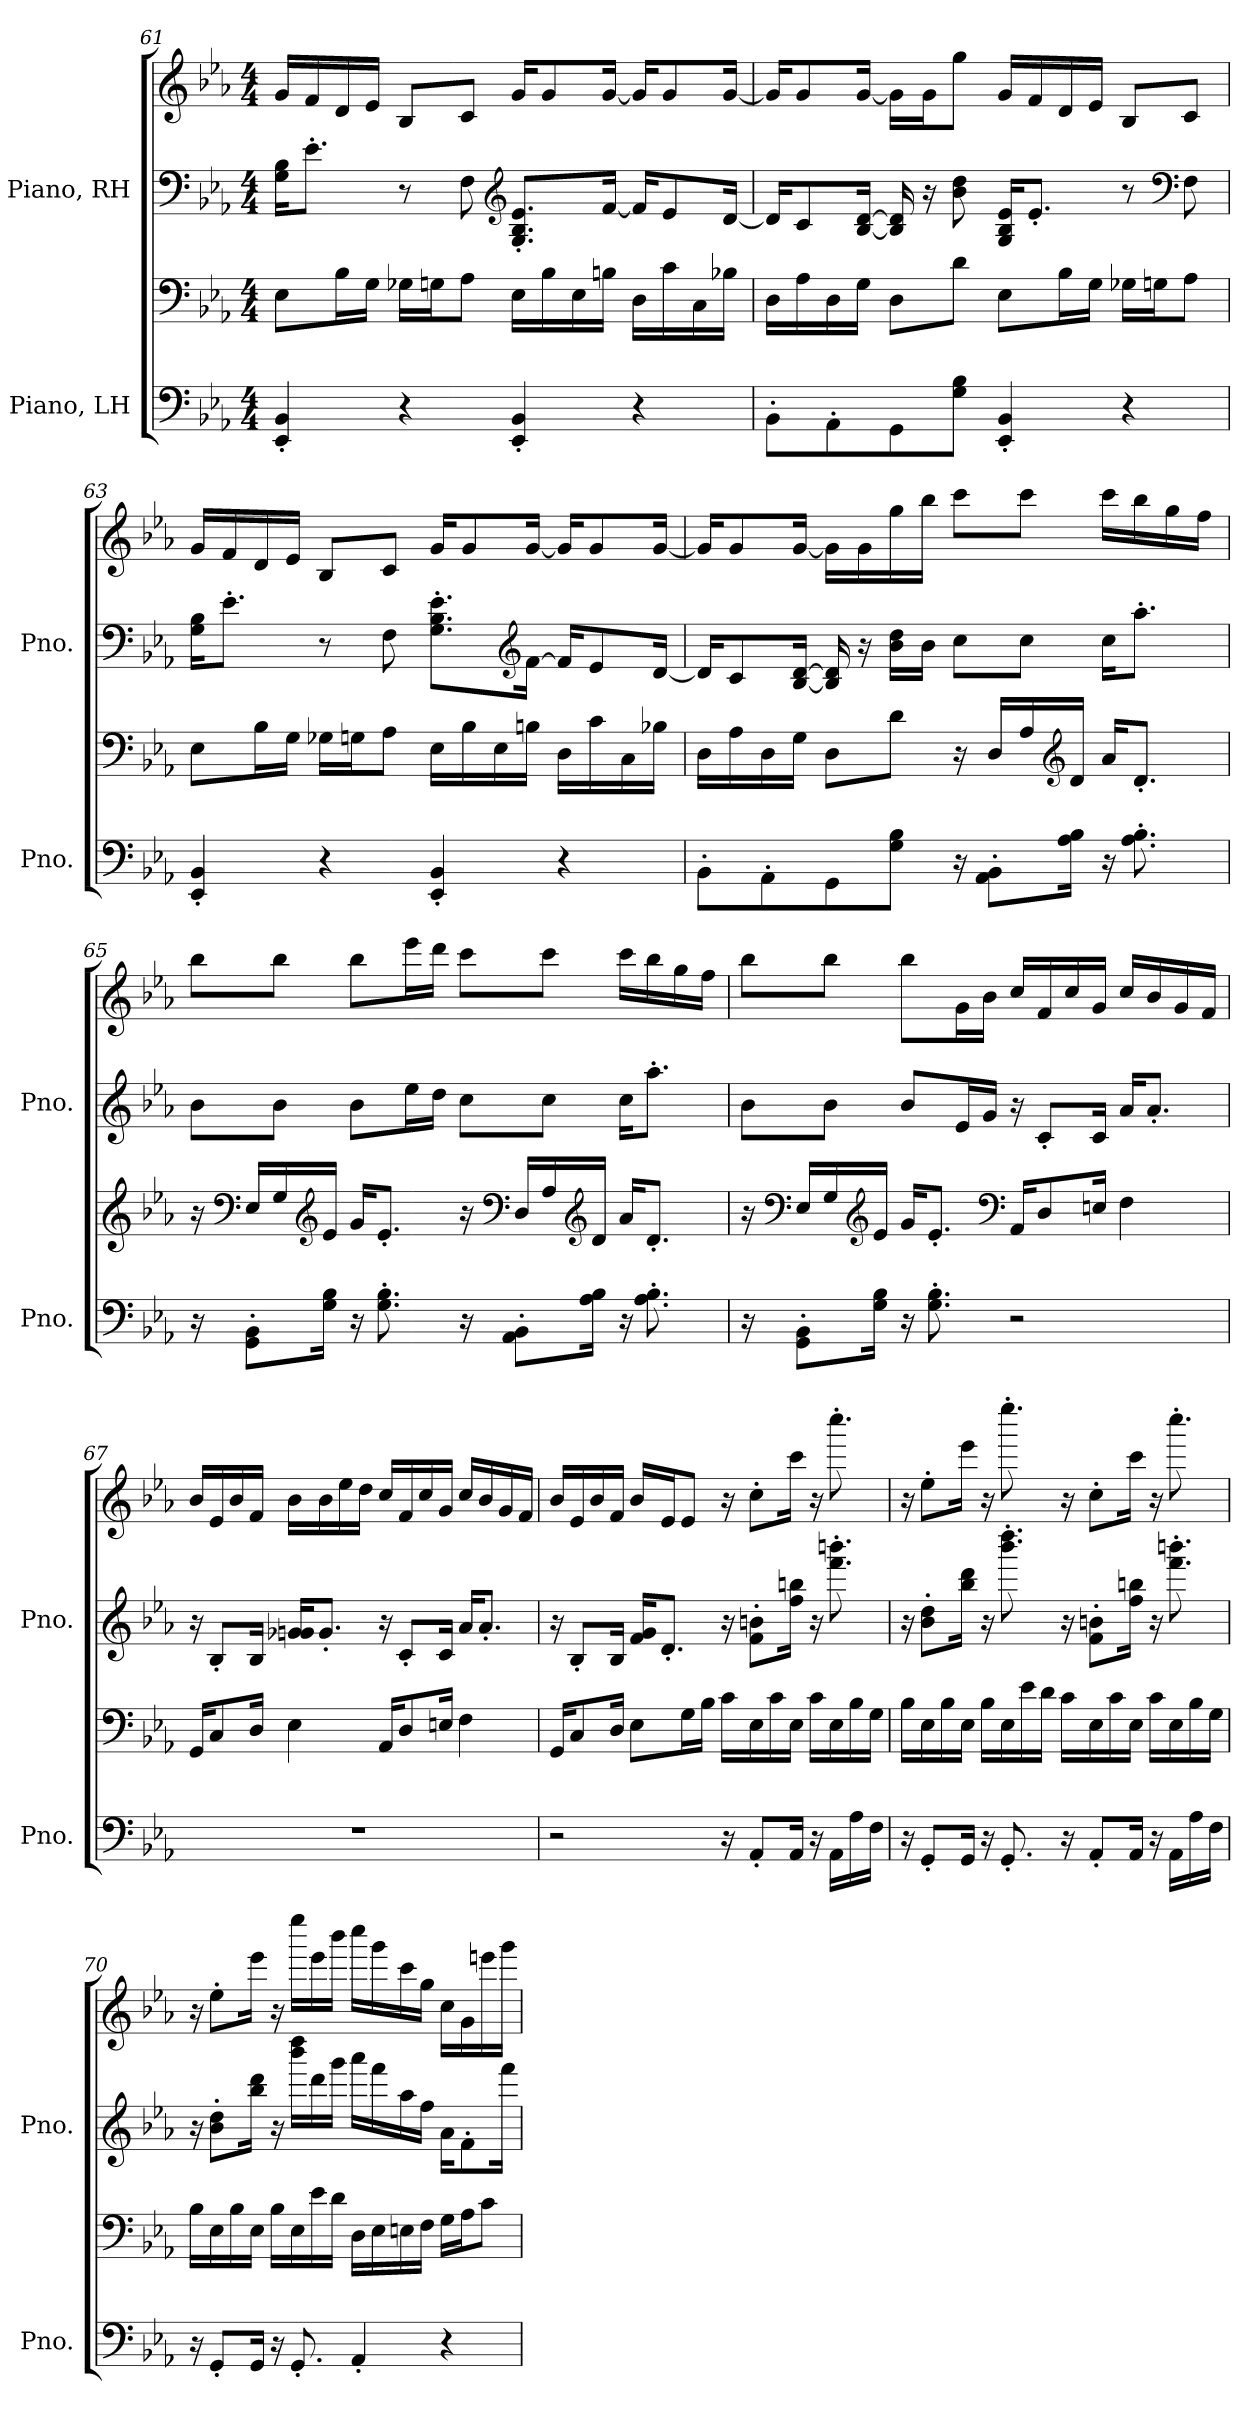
**kern	**kern	**kern	**kern
*part2	*part2	*part1	*part1
*staff4	*staff3	*staff2	*staff1
*I"Piano, LH	*	*I"Piano, RH	*
*I'Pno.	*	*I'Pno.	*
!!LO:LB:g=z
*clefF4	*clefF4	*clefF4	*clefG2
*k[b-e-a-]	*k[b-e-a-]	*k[b-e-a-]	*k[b-e-a-]
*M4/4	*M4/4	*M4/4	*M4/4
=61	=61	=61	=61
4EE-/' 4BB-/'	8E-\L	16G\ 16B-\KL	16g/LL
.	.	8.e-'\J	16f/
.	16B-\L	.	16d/
.	16G\JJ	.	16e-/JJ
4r	16G-X\LL	8r	8B-/L
.	16Gn\J	.	.
.	8A-\J	8F\	8c/J
*	*	*clefG2	*
4EE-/' 4BB-/'	16E-\LL	8.G/' 8.B-/' 8.e-/'L	16g/KL
.	16B-\	.	8g/
.	16E-\	.	.
.	16Bn\JJ	[16f/Jk	[16g/Jk
4r	16D\LL	16f/KL]	16g/KL]
.	16c\	8e-/	8g/
.	16C\	.	.
.	16B-X\JJ	[16d/Jk	[16g/Jk
=62	=62	=62	=62
8BB-'\L	16D\LL	16d/KL]	16g/KL]
.	16A-\	8c/	8g/
8AA-'\	16D\	.	.
.	16G\JJ	[16B-/ [16d/Jk	[16g/Jk
8GG\	8D\L	16B-/] 16d/]	16g\LL]
.	.	16r	16g\J
8G\ 8B-\J	8d\J	8b-\ 8dd\	8gg\J
4EE-/' 4BB-/'	8E-\L	16G/ 16B-/ 16e-/KL	16g/LL
.	.	8.e-'/J	16f/
.	16B-\L	.	16d/
.	16G\JJ	.	16e-/JJ
4r	16G-X\LL	8r	8B-/L
.	16Gn\J	.	.
*	*	*clefF4	*
.	8A-\J	8F\	8c/J
!!LO:PB:g=z
=63	=63	=63	=63
4EE-/' 4BB-/'	8E-\L	16G\ 16B-\KL	16g/LL
.	.	8.e-'\J	16f/
.	16B-\L	.	16d/
.	16G\JJ	.	16e-/JJ
4r	16G-X\LL	8r	8B-/L
.	16Gn\J	.	.
.	8A-\J	8F\	8c/J
4EE-/' 4BB-/'	16E-\LL	8.G\' 8.B-\' 8.e-\'L	16g/KL
.	16B-\	.	8g/
.	16E-\	.	.
*	*	*clefG2	*
.	16Bn\JJ	[16f\Jk	[16g/Jk
4r	16D\LL	16f/KL]	16g/KL]
.	16c\	8e-/	8g/
.	16C\	.	.
.	16B-X\JJ	[16d/Jk	[16g/Jk
=64	=64	=64	=64
8BB-'\L	16D\LL	16d/KL]	16g/KL]
.	16A-\	8c/	8g/
8AA-'\	16D\	.	.
.	16G\JJ	[16B-/ [16d/Jk	[16g/Jk
8GG\	8D\L	16B-/] 16d/]	16g\LL]
.	.	16r	16g\
8G\ 8B-\J	8d\J	16b-\ 16dd\LL	16gg\
.	.	16b-\JJ	16bb-\JJ
16r	16r	8cc\L	8ccc\L
8AA-\' 8BB-\'L	16D/LL	.	.
.	16A-/	8cc\J	8ccc\J
*	*clefG2	*	*
16A-\ 16B-\Jk	16d/JJ	.	.
16r	16a-/KL	16cc\KL	16ccc\LL
8.A-\' 8.B-\'	8.d'/J	8.aa-'\J	16bb-\
.	.	.	16gg\
.	.	.	16ff\JJ
!!LO:LB:g=z
=65	=65	=65	=65
16r	16r	8b-\L	8bb-\L
*	*clefF4	*	*
8GG\' 8BB-\'L	16E-/LL	.	.
.	16G/	8b-\J	8bb-\J
*	*clefG2	*	*
16G\ 16B-\Jk	16e-/JJ	.	.
16r	16g/KL	8b-\L	8bb-\L
8.G\' 8.B-\'	8.e-'/J	.	.
.	.	16ee-\L	16eee-\L
.	.	16dd\JJ	16ddd\JJ
16r	16r	8cc\L	8ccc\L
*	*clefF4	*	*
8AA-\' 8BB-\'L	16D/LL	.	.
.	16A-/	8cc\J	8ccc\J
*	*clefG2	*	*
16A-\ 16B-\Jk	16d/JJ	.	.
16r	16a-/KL	16cc\KL	16ccc\LL
8.A-\' 8.B-\'	8.d'/J	8.aa-'\J	16bb-\
.	.	.	16gg\
.	.	.	16ff\JJ
=66	=66	=66	=66
16r	16r	8b-\L	8bb-\L
*	*clefF4	*	*
8GG\' 8BB-\'L	16E-/LL	.	.
.	16G/	8b-\J	8bb-\J
*	*clefG2	*	*
16G\ 16B-\Jk	16e-/JJ	.	.
16r	16g/KL	8b-/L	8bb-\L
8.G\' 8.B-\'	8.e-'/J	.	.
.	.	16e-/L	16g\L
.	.	16g/JJ	16b-\JJ
*	*clefF4	*	*
2r	16AA-/KL	16r	16cc/LL
.	8D/	8c'/L	16f/
.	.	.	16cc/
.	16En/Jk	16c/Jk	16g/JJ
.	4F\	16a-/KL	16cc/LL
.	.	8.a-'/J	16b-/
.	.	.	16g/
.	.	.	16f/JJ
!!LO:LB:g=z
=67	=67	=67	=67
1r	16GG/KL	16r	16b-/LL
.	8C/	8B-'/L	16e-/
.	.	.	16b-/
.	16D/Jk	16B-/Jk	16f/JJ
.	4E-\	16g-X/ 16gn/KL	16b-\LL
.	.	8.g'/J	16b-\
.	.	.	16ee-\
.	.	.	16dd\JJ
.	16AA-/KL	16r	16cc/LL
.	8D/	8c'/L	16f/
.	.	.	16cc/
.	16En/Jk	16c/Jk	16g/JJ
.	4F\	16a-/KL	16cc/LL
.	.	8.a-'/J	16b-/
.	.	.	16g/
.	.	.	16f/JJ
=68	=68	=68	=68
2r	16GG/KL	16r	16b-/LL
.	8C/	8B-'/L	16e-/
.	.	.	16b-/
.	16D/Jk	16B-/Jk	16f/JJ
.	8E-\L	16f/ 16g/KL	16b-/LL
.	.	8.d'/J	16e-/J
.	16G\L	.	8e-/J
.	16B-\JJ	.	.
16r	16c\LL	16r	16r
8AA-'/L	16E-\	8f\' 8bn\'L	8cc'\L
.	16c\	.	.
16AA-/Jk	16E-\JJ	16ff\ 16bbn\Jk	16ccc\Jk
16r	16c\LL	16r	16r
16AA-\LL	16E-\	8.fff\' 8.bbbn\'	8.cccc'\
16A-\	16B-\	.	.
16F\JJ	16G\JJ	.	.
!!LO:PB:g=z
=69	=69	=69	=69
16r	16B-\LL	16r	16r
8GG'/L	16E-\	8b-\' 8dd\'L	8ee-'\L
.	16B-\	.	.
16GG/Jk	16E-\JJ	16bb-\ 16ddd\Jk	16eee-\Jk
16r	16B-\LL	16r	16r
8.GG'/	16E-\	8.bbb-\' 8.dddd\'	8.eeee-'\
.	16e-\	.	.
.	16d\JJ	.	.
16r	16c\LL	16r	16r
8AA-'/L	16E-\	8f\' 8bn\'L	8cc'\L
.	16c\	.	.
16AA-/Jk	16E-\JJ	16ff\ 16bbn\Jk	16ccc\Jk
16r	16c\LL	16r	16r
16AA-\LL	16E-\	8.fff\' 8.bbbn\'	8.cccc'\
16A-\	16B-\	.	.
16F\JJ	16G\JJ	.	.
=70	=70	=70	=70
16r	16B-\LL	16r	16r
8GG'/L	16E-\	8b-\' 8dd\'L	8ee-'\L
.	16B-\	.	.
16GG/Jk	16E-\JJ	16bb-\ 16ddd\Jk	16eee-\Jk
16r	16B-\LL	16r	16r
8.GG'/	16E-\	16bbb-\ 16dddd\LL	16eeee-\LL
.	16e-\	16ddd\	16eee-\
.	16d\JJ	16ggg\JJ	16bbb-\JJ
4AA-'/	16D\LL	16aaa-\LL	16cccc\LL
.	16E-\	16fff\	16ggg\
.	16En\	16aa-\	16ccc\
.	16F\JJ	16ff\JJ	16gg\JJ
4r	16G\LL	16a-\KL	16cc\LL
.	16A-\J	8f'\	16g\
.	8c\J	.	16eeen\
.	.	16fff\Jk	16ggg\JJ
=	=	=	=
*-	*-	*-	*-
